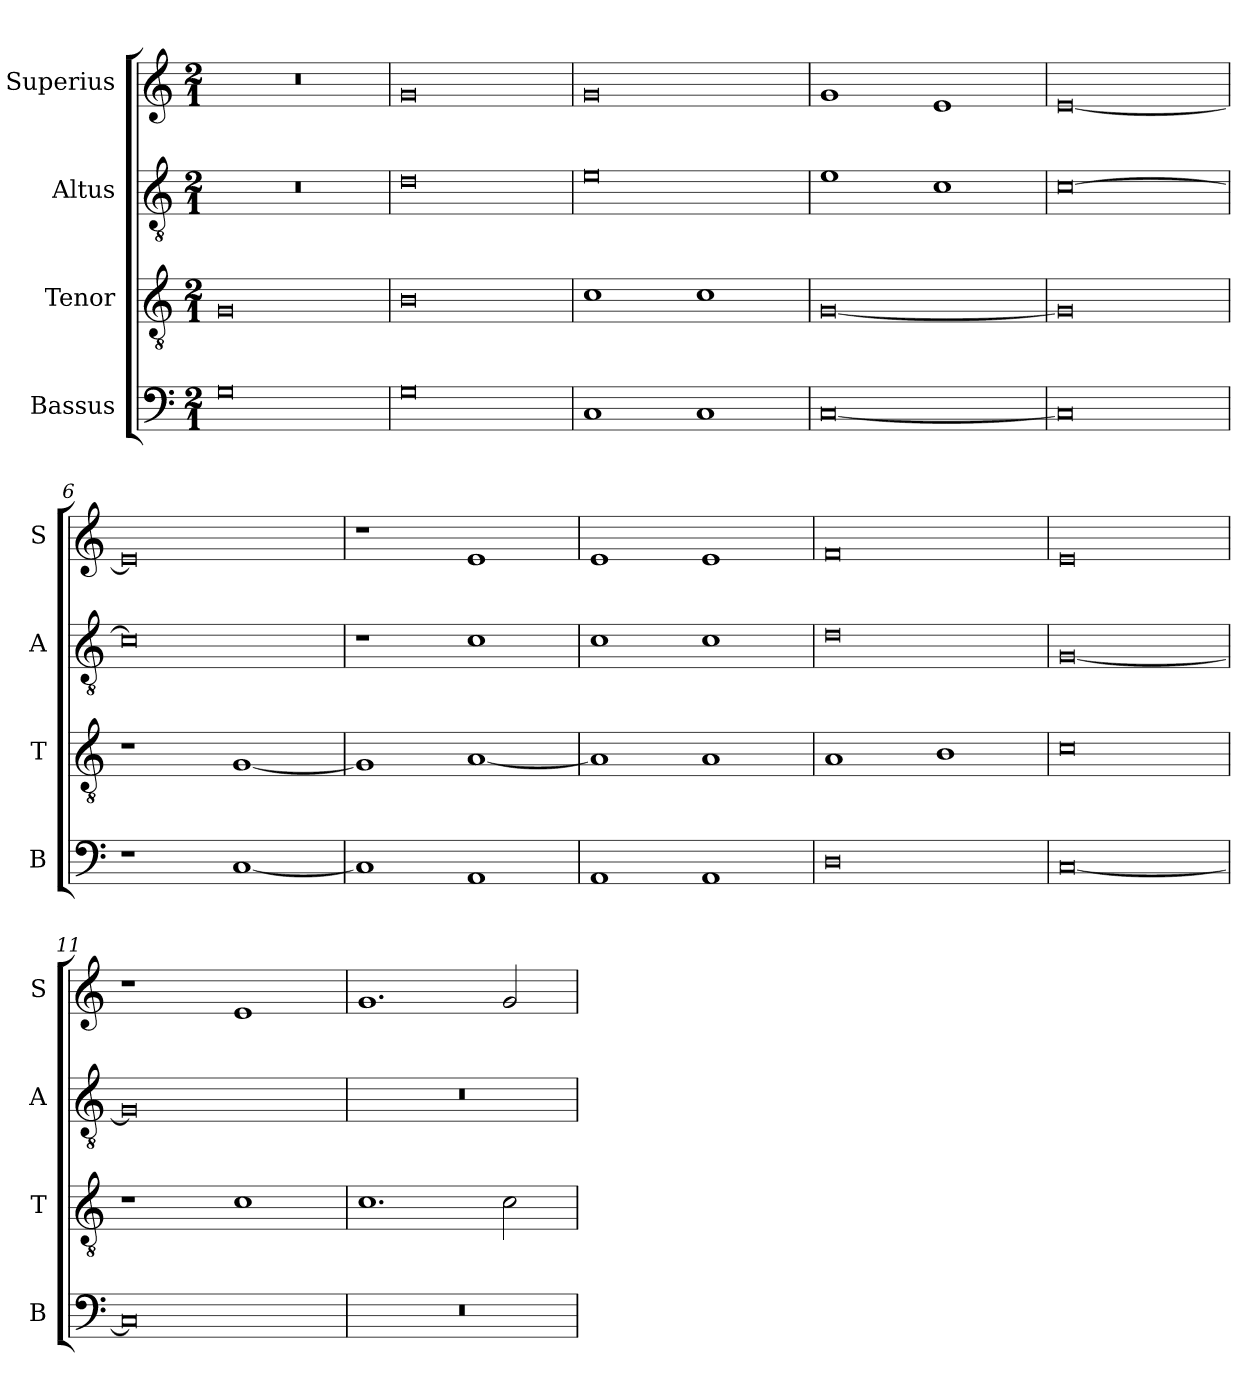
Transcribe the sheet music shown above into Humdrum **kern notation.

**kern	**kern	**kern	**kern
*part4	*part3	*part2	*part1
*staff4	*staff3	*staff2	*staff1
*I"Bassus	*I"Tenor	*I"Altus	*I"Superius
*I'B	*I'T	*I'A	*I'S
*clefF4	*clefGv2	*clefGv2	*clefG2
*k[]	*k[]	*k[]	*k[]
*M2/1	*M2/1	*M2/1	*M2/1
=1	=1	=1	=1
0G	0G	0r	0r
=2	=2	=2	=2
0G	0B	0d	0g
=3	=3	=3	=3
1C/	1c\	0e	0g
1C/	1c\	.	.
=4	=4	=4	=4
[0C	[0G	1e\	1g/
.	.	1c\	1e/
=5	=5	=5	=5
0C]	0G]	[0c	[0e
=6	=6	=6	=6
1r	1r	0c]	0e]
[1C/	[1G/	.	.
=7	=7	=7	=7
1C/]	1G/]	1r	1r
1AA/	[1A/	1c\	1e/
=8	=8	=8	=8
1AA/	1A/]	1c\	1e/
1AA/	1A/	1c\	1e/
=9	=9	=9	=9
0D	1A/	0d	0f
.	1B\	.	.
=10	=10	=10	=10
[0C	0c	[0G	0e
=11	=11	=11	=11
0C]	1r	0G]	1r
.	1c\	.	1e/
=12	=12	=12	=12
0r	1.c\	0r	1.g/
.	2c\	.	2g/
=	=	=	=
*-	*-	*-	*-
